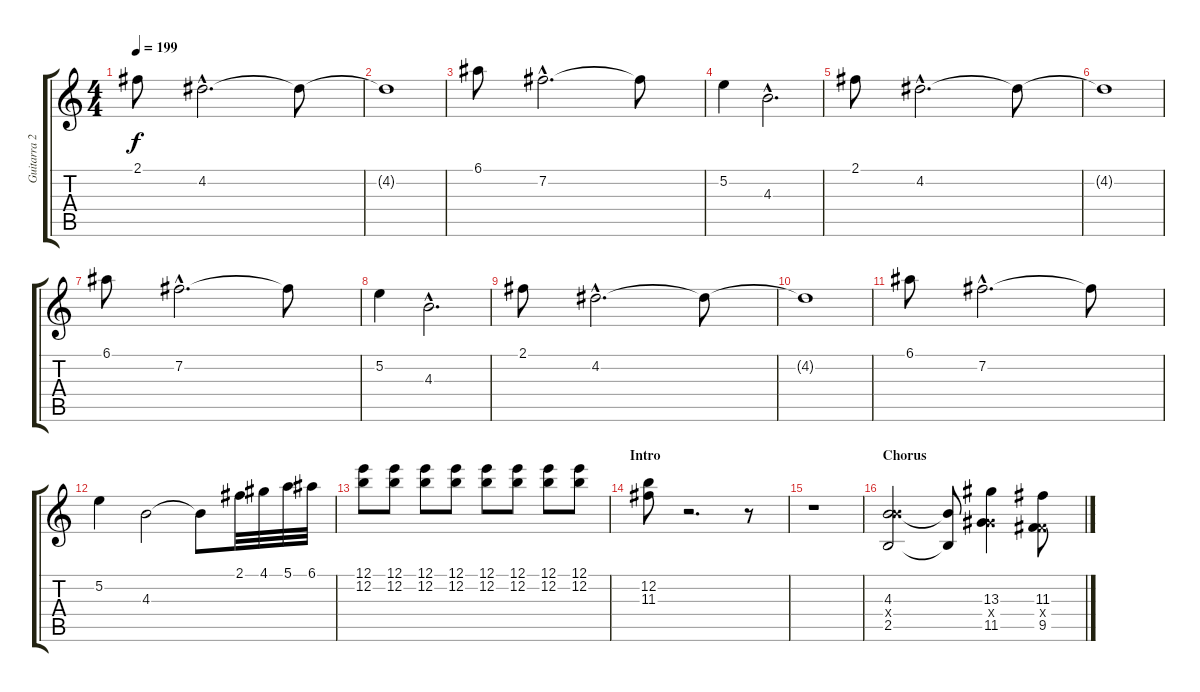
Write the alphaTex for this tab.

\track ("Guitarra 2 - Erik" "Guitarra 2") {instrument overdrivenguitar}
\staff {score tabs}
\tuning (E4 B3 G3 D3 A2 E2) {hide}
\ts (4 4)
\tempo 199
\clef g2
\ks c
2.1.8{dy f} 4.2{hac}.2{d} 4.2{t}.8 |
4.2{t}.1 |
6.1.8 7.2{hac}.2{d} 7.2{t}.8 |
5.2.4 4.3{hac}.2{d} |
2.1.8 4.2{hac}.2{d} 4.2{t}.8 |
4.2{t}.1 |
6.1.8 7.2{hac}.2{d} 7.2{t}.8 |
5.2.4 4.3{hac}.2{d} |
2.1.8 4.2{hac}.2{d} 4.2{t}.8 |
4.2{t}.1 |
6.1.8 7.2{hac}.2{d} 7.2{t}.8 |
5.2.4 4.3.2 4.3{t}.8 2.1.32 4.1.32 5.1.32 6.1.32 |
(12.1 12.2).8 (12.1 12.2).8 (12.1 12.2).8 (12.1 12.2).8 (12.1 12.2).8 (12.1 12.2).8 (12.1 12.2).8 (12.1 12.2).8 |
\section ("" "Intro")
(12.2 11.3).8 r.2{d} r.8 |
r.1 |
\section ("" "Chorus")
(4.3 9.4{x} 2.5).2 (4.3{t} 2.5{t}).8 (13.3 6.4{x} 11.5).4 (11.3 4.4{x} 9.5).8
